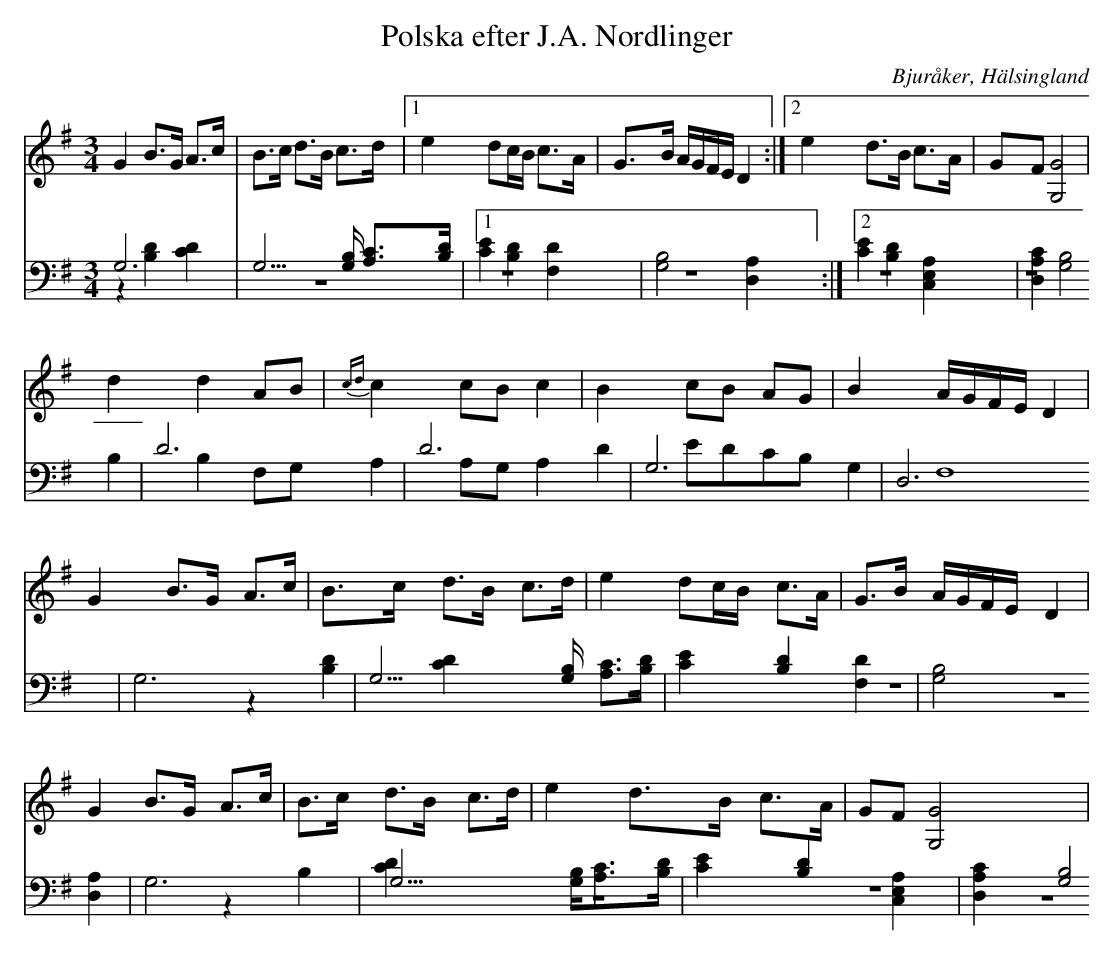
X:1
T: Polska efter J.A. Nordlinger
O: Bjuråker, Hälsingland
M: 3/4
L: 1/8
K: G
V:1
V:2
V:3 merge
V:1
G2 B>G A>c|B>c d>B c>d |1 e2 dc/B/ c>A| G>B A/G/F/E/ D2:|2 e2 d>B c>A|GF [G4G,4]  |
 d2 d2 AB|{c2/3d2/3}c2 cB c2|B2 cB AG|B2 A/G/F/E/ D2 |
G2 B>G A>c|B>c d>B c>d |e2 dc/B/ c>A|G>B A/G/F/E/ D2 |
G2 B>G A>c |B>c d>B c>d|e2 d>B c>A|GF [G,4G4] |
V:2 clef=bass
 G,6|G,9/2 [G,/B,/] [A,C]>[B,D]|1 [C2E2] [B,2D2] [F,2D2]| [G,4B,4] [D,2A,2]:|2 [C2E2] [B,2D2] [C,2E,2A,2]| [D,2A,2C2] [G,4B,4]|
D6 |D6 |G,6|D,6 |
G,6 | G,9/2 [G,/B,/] [A,C]>[B,D]| [C2E2] [B,2D2] [F,2D2]| [G,4B,4] [D,2A,2]|
G,6 |G,9/2 [G,/B,/][A,C]>[B,D]|[C2E2] [B,2D2] [C,2E,2A,2]|[D,2A,2C2] [G,4B,4] |
V:3 clef=bass
z2 [B,2D2] [C2D2]| z6|1 z6| z6:|2 z6|  z6|
B,2 B,2 F,G, |A,2 A,G, A,2 |D2 EDCB,|G,2 F,8 |
z2 [B,2D2] [C2D2]| z6 |z6 |z6|
z2 B,2 [C2D2] |z6|z6|z6|
